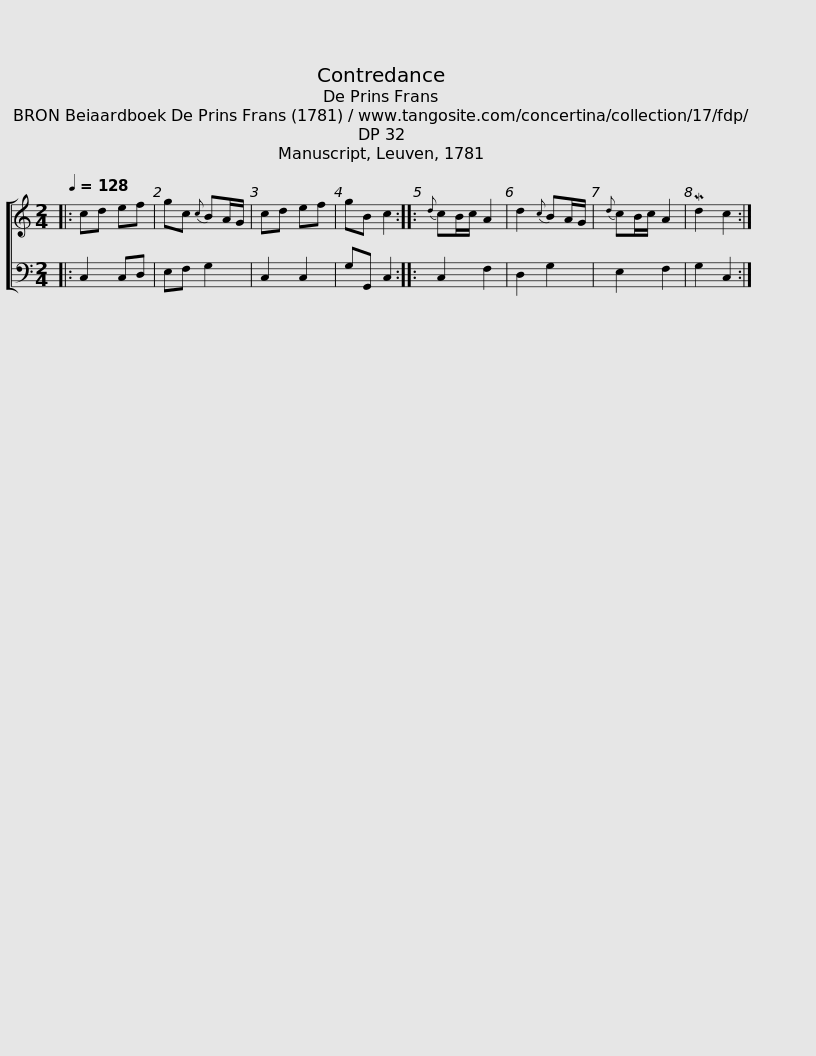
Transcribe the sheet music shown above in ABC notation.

X:1
%%score [ 1 2 ]
L:1/8
Q:1/4=128
M:2/4
I:linebreak $
K:C
V:1 treble
V:2 bass
V:1
|: cd ef | gc{c} BA/G/ | cd ef | gB c2 ::{d} cB/c/ A2 | %5
 d2{c} BA/G/ |{d} cB/c/ A2 | Md2 c2 :| %8
V:2
|: C,2 C,D, | E,F, G,2 | C,2 C,2 | G,G,, C,2 :: C,2 F,2 | %5
 D,2 G,2 | E,2 F,2 | G,2 C,2 :| %8
